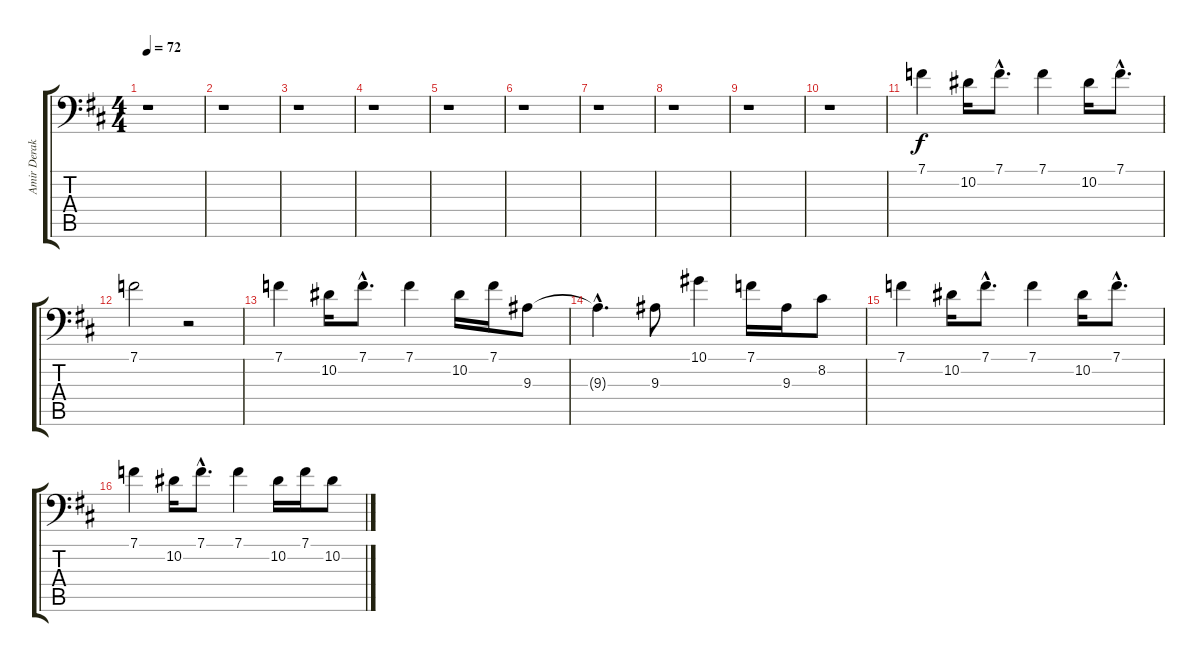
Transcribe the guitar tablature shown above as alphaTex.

\track ("Amir Derakh (6-String Gtr. Synth 3)" "Amir Derak") {instrument lead1square}
\staff {score tabs}
\tuning (Bb3 F3 Db3 Ab2 Eb2 Bb1) {hide}
\ts (4 4)
\tempo 72
\clef f4
\ks d
r.1{dy f} |
r.1 |
r.1 |
r.1 |
r.1 |
r.1 |
r.1 |
r.1 |
r.1 |
r.1 |
7.1.4 10.2.16 7.1{hac}.8{d} 7.1.4 10.2.16 7.1{hac}.8{d} |
7.1.2 r.2 |
7.1.4 10.2.16 7.1{hac}.8{d} 7.1.4 10.2.16 7.1.16 9.3.8 |
9.3{hac t}.4{d} 9.3.8 10.1.4 7.1.16 9.3.16 8.2.8 |
7.1.4 10.2.16 7.1{hac}.8{d} 7.1.4 10.2.16 7.1{hac}.8{d} |
7.1.4 10.2.16 7.1{hac}.8{d} 7.1.4 10.2.16 7.1.16 10.2.8
